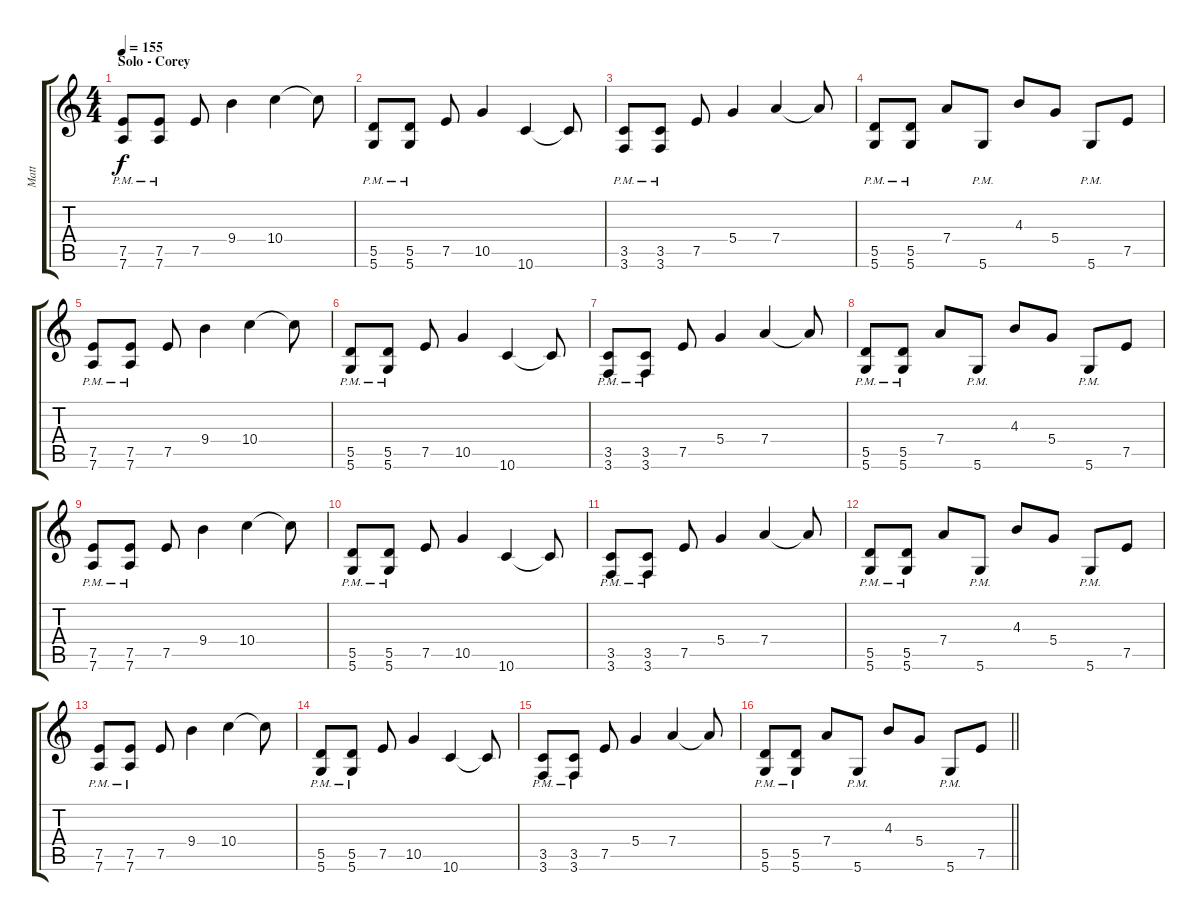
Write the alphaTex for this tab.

\track ("Matt" "Matt") {instrument distortionguitar}
\staff {score tabs}
\tuning (E4 B3 G3 D3 A2 D2) {hide}
\ts (4 4)
\section ("" "Solo - Corey")
\tempo 155
\clef g2
\ks c
(7.5{pm} 7.6{pm}).8{dy f} (7.5{pm} 7.6{pm}).8 7.5.8 9.4.4 10.4.4 10.4{t}.8 |
(5.5{pm} 5.6{pm}).8 (5.5{pm} 5.6{pm}).8 7.5.8 10.5.4 10.6.4 10.6{t}.8 |
(3.5{pm} 3.6{pm}).8 (3.5{pm} 3.6{pm}).8 7.5.8 5.4.4 7.4.4 7.4{t}.8 |
(5.5{pm} 5.6{pm}).8 (5.5{pm} 5.6{pm}).8 7.4.8 5.6{pm}.8 4.3.8 5.4.8 5.6{pm}.8 7.5.8 |
(7.5{pm} 7.6{pm}).8 (7.5{pm} 7.6{pm}).8 7.5.8 9.4.4 10.4.4 10.4{t}.8 |
(5.5{pm} 5.6{pm}).8 (5.5{pm} 5.6{pm}).8 7.5.8 10.5.4 10.6.4 10.6{t}.8 |
(3.5{pm} 3.6{pm}).8 (3.5{pm} 3.6{pm}).8 7.5.8 5.4.4 7.4.4 7.4{t}.8 |
(5.5{pm} 5.6{pm}).8 (5.5{pm} 5.6{pm}).8 7.4.8 5.6{pm}.8 4.3.8 5.4.8 5.6{pm}.8 7.5.8 |
(7.5{pm} 7.6{pm}).8 (7.5{pm} 7.6{pm}).8 7.5.8 9.4.4 10.4.4 10.4{t}.8 |
(5.5{pm} 5.6{pm}).8 (5.5{pm} 5.6{pm}).8 7.5.8 10.5.4 10.6.4 10.6{t}.8 |
(3.5{pm} 3.6{pm}).8 (3.5{pm} 3.6{pm}).8 7.5.8 5.4.4 7.4.4 7.4{t}.8 |
(5.5{pm} 5.6{pm}).8 (5.5{pm} 5.6{pm}).8 7.4.8 5.6{pm}.8 4.3.8 5.4.8 5.6{pm}.8 7.5.8 |
(7.5{pm} 7.6{pm}).8 (7.5{pm} 7.6{pm}).8 7.5.8 9.4.4 10.4.4 10.4{t}.8 |
(5.5{pm} 5.6{pm}).8 (5.5{pm} 5.6{pm}).8 7.5.8 10.5.4 10.6.4 10.6{t}.8 |
(3.5{pm} 3.6{pm}).8 (3.5{pm} 3.6{pm}).8 7.5.8 5.4.4 7.4.4 7.4{t}.8 |
\barLineRight lightlight
(5.5{pm} 5.6{pm}).8 (5.5{pm} 5.6{pm}).8 7.4.8 5.6{pm}.8 4.3.8 5.4.8 5.6{pm}.8 7.5.8
